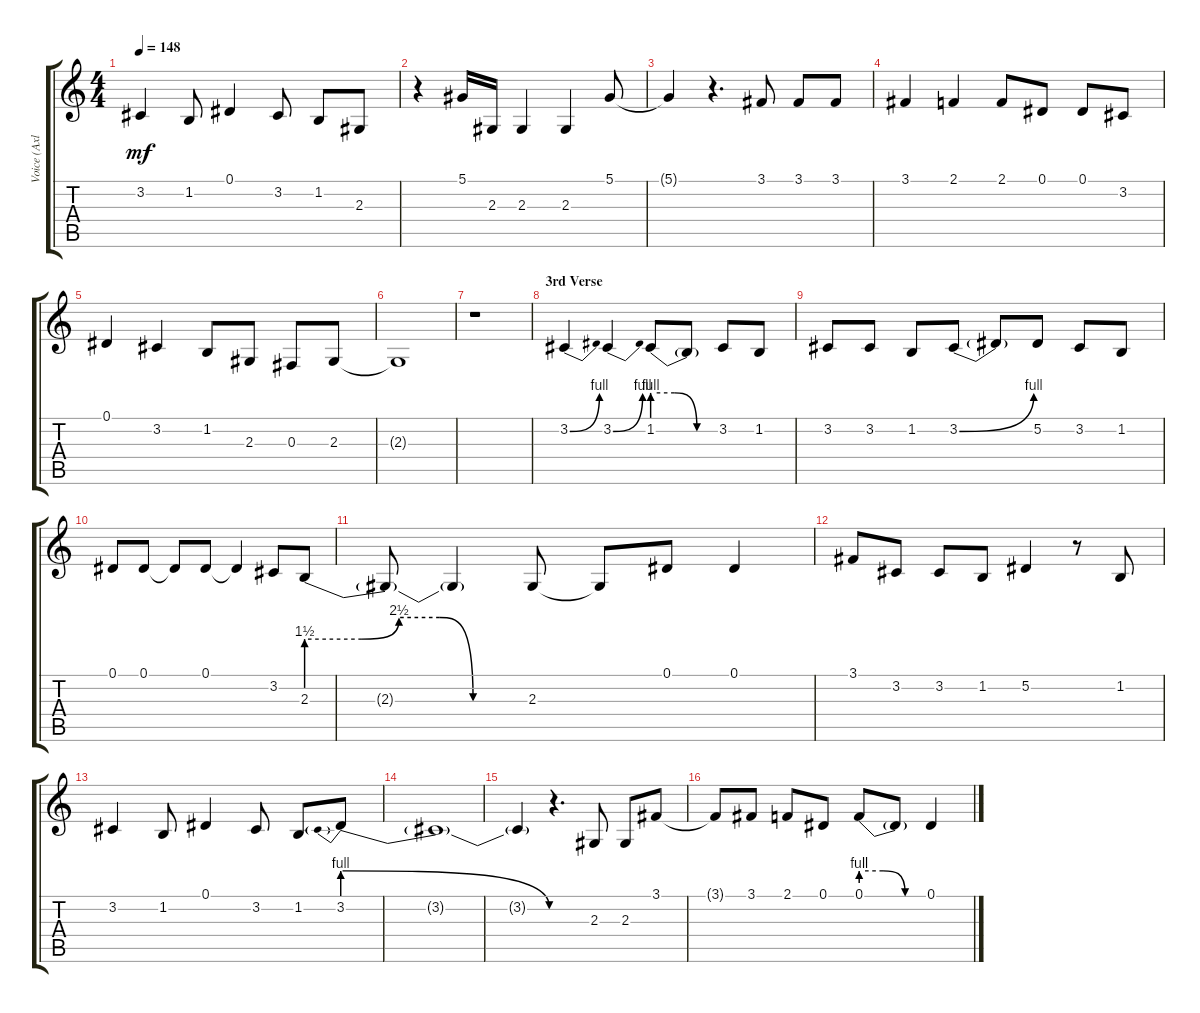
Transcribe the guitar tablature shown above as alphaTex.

\track ("Voice (Axl)" "Voice (Axl") {instrument lead2sawtooth}
\staff {score tabs}
\tuning (Eb4 Bb3 Gb3 Db3 Ab2 Eb2) {hide}
\ts (4 4)
\tempo 148
\clef g2
\ks c
3.2.4{dy mf} 1.2.8 0.1.4 3.2.8 1.2.8 2.3.8 |
r.4 5.1.16 2.3.16 2.3.4 2.3.4 5.1.8 |
5.1{t}.4 r.4{d} 3.1.8 3.1.8 3.1.8 |
3.1.4 2.1.4 2.1.8 0.1.8 0.1.8 3.2.8 |
0.1.4 3.2.4 1.2.8 2.3.8 0.3.8 2.3.8 |
2.3{t}.1 |
r.1 |
\section ("" "3rd Verse")
3.2{be (bend 0 0 60 4)}.4 3.2{be (bend 0 0 60 4)}.4 1.2{be (custom 0 4 20 4 40 0 60 0)}.8 1.2{t}.8 3.2.8 1.2.8 |
3.2.8 3.2.8 1.2.8 3.2{be (bend 0 0 60 4)}.8 3.2{t}.8 5.2.8 3.2.8 1.2.8 |
0.1.8 0.1.8 0.1{t}.8 0.1.8 0.1{t}.4 3.2.8 2.3{be (custom 0 6 15 6 25 10 36 10 45 0 60 0)}.8 |
2.3{t}.8 2.3{t}.4 2.3.8 2.3{t}.8 0.1.8 0.1.4 |
3.1.8 3.2.8 3.2.8 1.2.8 5.2.4 r.8 1.2.8 |
3.2.4 1.2.8 0.1.4 3.2.8 1.2.8 3.2{be (prebendrelease 0 4 60 0)}.8 |
3.2{t}.1 |
3.2{t}.4 r.4{d} 2.3.8 2.3.8 3.1.8 |
3.1{t}.8 3.1.8 2.1.8 0.1.8 0.1{be (custom 0 4 20 4 40 0 60 0)}.8 0.1{t}.8 0.1.4
